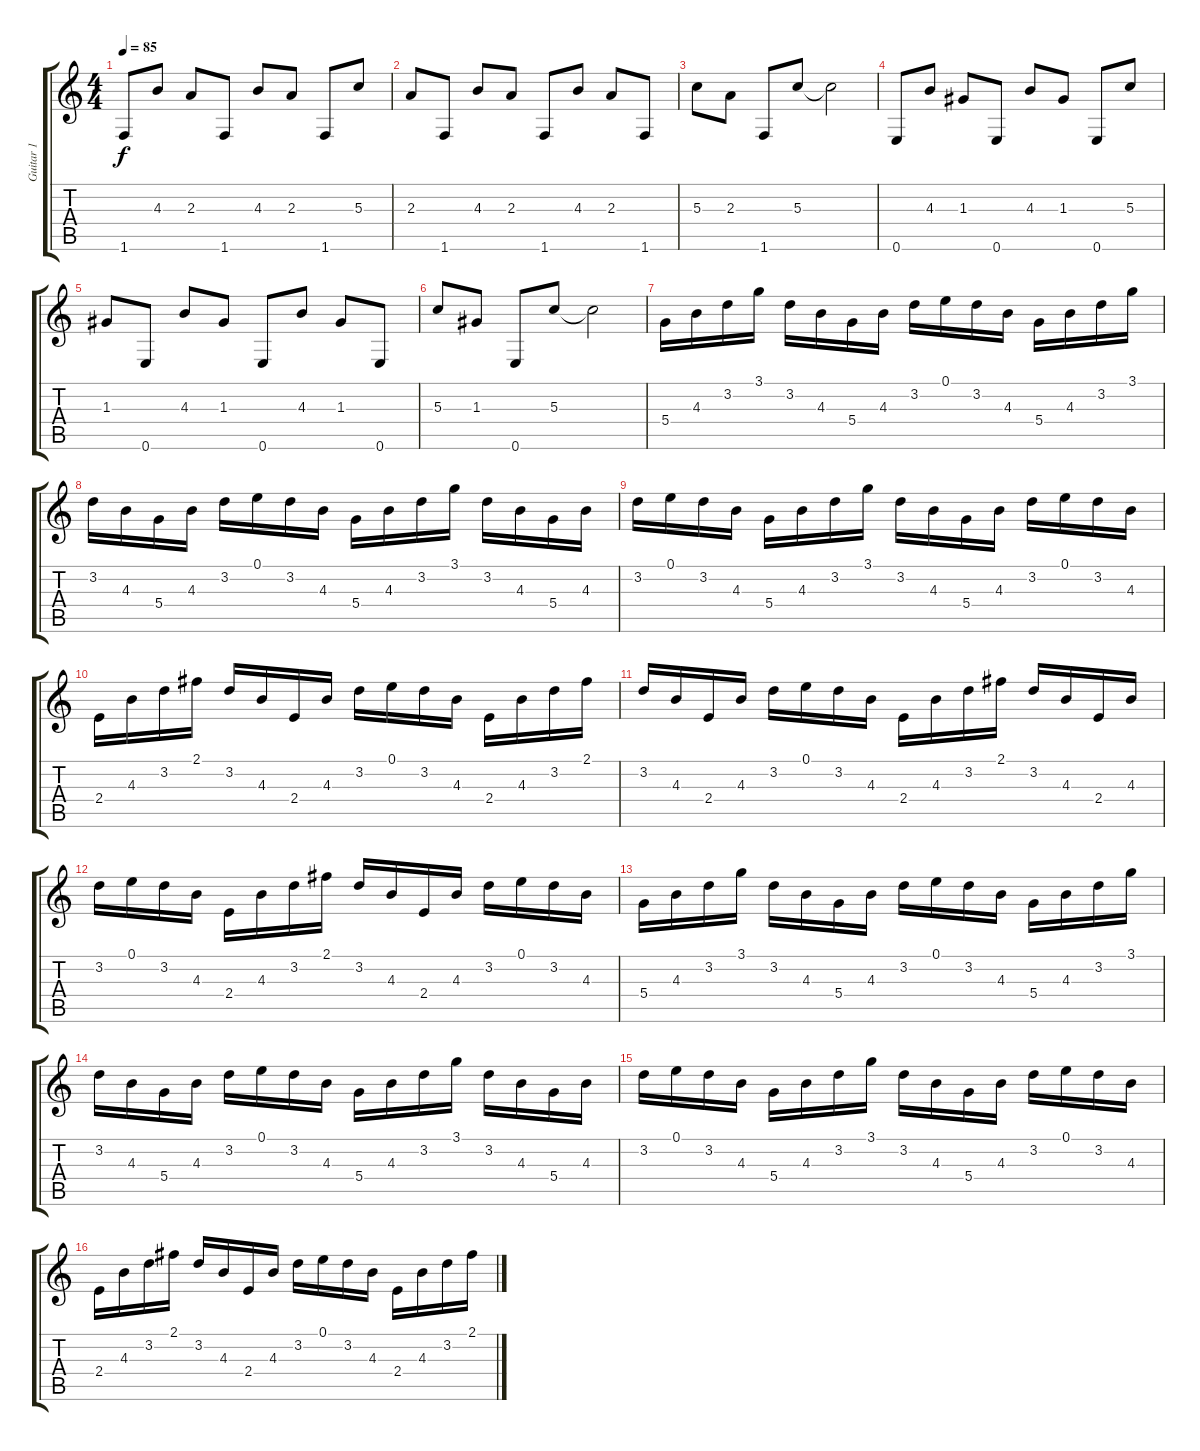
\track ("Guitar 1" "Guitar 1") {instrument acousticguitarnylon}
\staff {score tabs}
\tuning (E4 B3 G3 D3 A2 E2) {hide}
\ts (4 4)
\tempo 85
\clef g2
\ks c
1.6.8{dy f} 4.3.8 2.3.8 1.6.8 4.3.8 2.3.8 1.6.8 5.3.8 |
2.3.8 1.6.8 4.3.8 2.3.8 1.6.8 4.3.8 2.3.8 1.6.8 |
5.3.8 2.3.8 1.6.8 5.3.8 5.3{t}.2 |
0.6.8 4.3.8 1.3.8 0.6.8 4.3.8 1.3.8 0.6.8 5.3.8 |
1.3.8 0.6.8 4.3.8 1.3.8 0.6.8 4.3.8 1.3.8 0.6.8 |
5.3.8 1.3.8 0.6.8 5.3.8 5.3{t}.2 |
5.4.16 4.3.16 3.2.16 3.1.16 3.2.16 4.3.16 5.4.16 4.3.16 3.2.16 0.1.16 3.2.16 4.3.16 5.4.16 4.3.16 3.2.16 3.1.16 |
3.2.16 4.3.16 5.4.16 4.3.16 3.2.16 0.1.16 3.2.16 4.3.16 5.4.16 4.3.16 3.2.16 3.1.16 3.2.16 4.3.16 5.4.16 4.3.16 |
3.2.16 0.1.16 3.2.16 4.3.16 5.4.16 4.3.16 3.2.16 3.1.16 3.2.16 4.3.16 5.4.16 4.3.16 3.2.16 0.1.16 3.2.16 4.3.16 |
2.4.16 4.3.16 3.2.16 2.1.16 3.2.16 4.3.16 2.4.16 4.3.16 3.2.16 0.1.16 3.2.16 4.3.16 2.4.16 4.3.16 3.2.16 2.1.16 |
3.2.16 4.3.16 2.4.16 4.3.16 3.2.16 0.1.16 3.2.16 4.3.16 2.4.16 4.3.16 3.2.16 2.1.16 3.2.16 4.3.16 2.4.16 4.3.16 |
3.2.16 0.1.16 3.2.16 4.3.16 2.4.16 4.3.16 3.2.16 2.1.16 3.2.16 4.3.16 2.4.16 4.3.16 3.2.16 0.1.16 3.2.16 4.3.16 |
5.4.16 4.3.16 3.2.16 3.1.16 3.2.16 4.3.16 5.4.16 4.3.16 3.2.16 0.1.16 3.2.16 4.3.16 5.4.16 4.3.16 3.2.16 3.1.16 |
3.2.16 4.3.16 5.4.16 4.3.16 3.2.16 0.1.16 3.2.16 4.3.16 5.4.16 4.3.16 3.2.16 3.1.16 3.2.16 4.3.16 5.4.16 4.3.16 |
3.2.16 0.1.16 3.2.16 4.3.16 5.4.16 4.3.16 3.2.16 3.1.16 3.2.16 4.3.16 5.4.16 4.3.16 3.2.16 0.1.16 3.2.16 4.3.16 |
2.4.16 4.3.16 3.2.16 2.1.16 3.2.16 4.3.16 2.4.16 4.3.16 3.2.16 0.1.16 3.2.16 4.3.16 2.4.16 4.3.16 3.2.16 2.1.16
